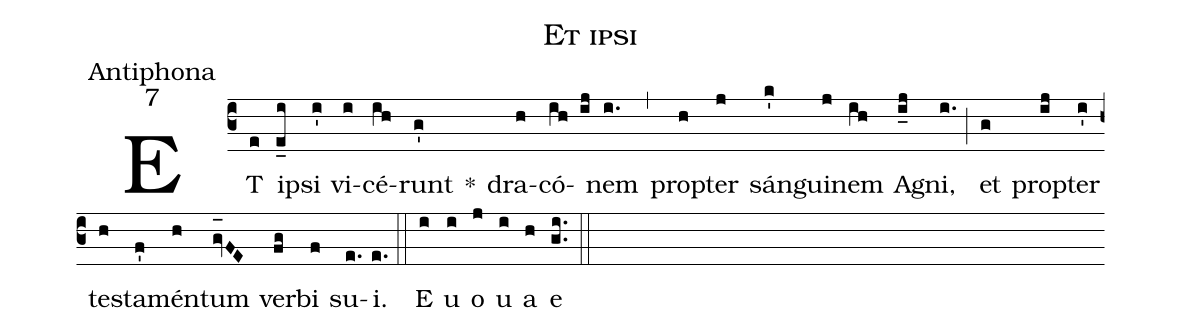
name:Et ipsi;
office-part:Antiphona;
mode:7;
%%
(c3) ET(e) i(e_i)psi(i') vi(i)cé(ih)runt(g') *() dra(h)có(ih ij)nem(i.) (,) pro(h)pter(j) sán(k')gui(j)nem(ih) A(i_j)gni,(i.) (;) et(g) pro(ij)pter(i') te(h)sta(f')mén(h)tum(gv_[oh:h]FE) ver(fg)bi(f) su(e.)i.(e.) (::) E(i) u(i) o(j) u(i) a(h) e (g.i.) (::)
